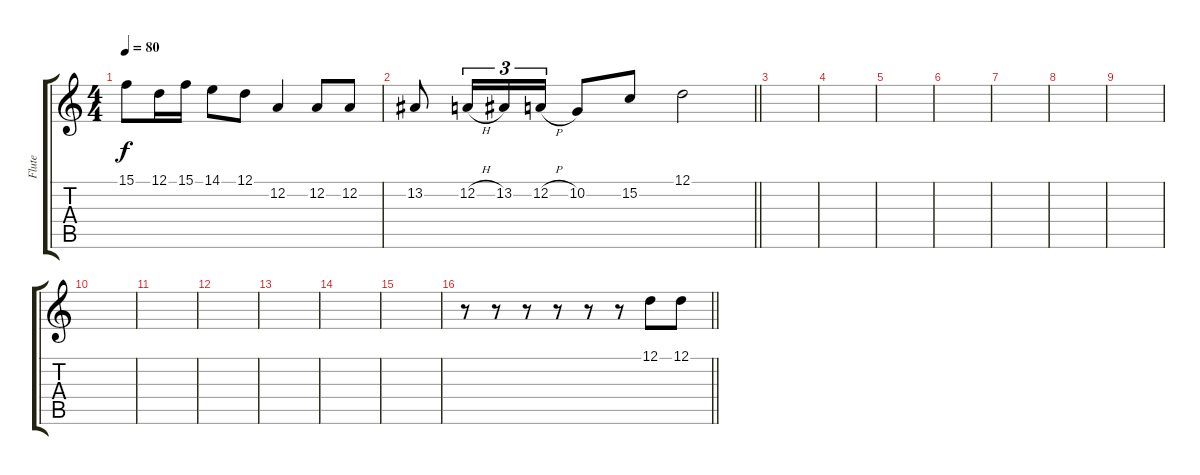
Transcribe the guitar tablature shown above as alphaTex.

\track ("Flute" "Flute") {instrument flute}
\staff {score tabs}
\tuning (D4 A3 F3 C3 G2 D2) {hide}
\ts (4 4)
\tempo 80
\clef g2
\ks c
15.1.8{dy f} 12.1.16 15.1.16 14.1.8 12.1.8 12.2.4 12.2.8 12.2.8 |
\barLineRight lightlight
13.2.8 12.2{h}.16{tu (3 2)} 13.2.16{tu (3 2)} 12.2{h}.16{tu (3 2)} 10.2.8 15.2.8 12.1.2 |
\section ("" "")
|
|
|
|
|
|
|
|
|
|
|
|
|
\barLineRight lightlight
r.8 r.8 r.8 r.8 r.8 r.8 12.1.8 12.1.8
